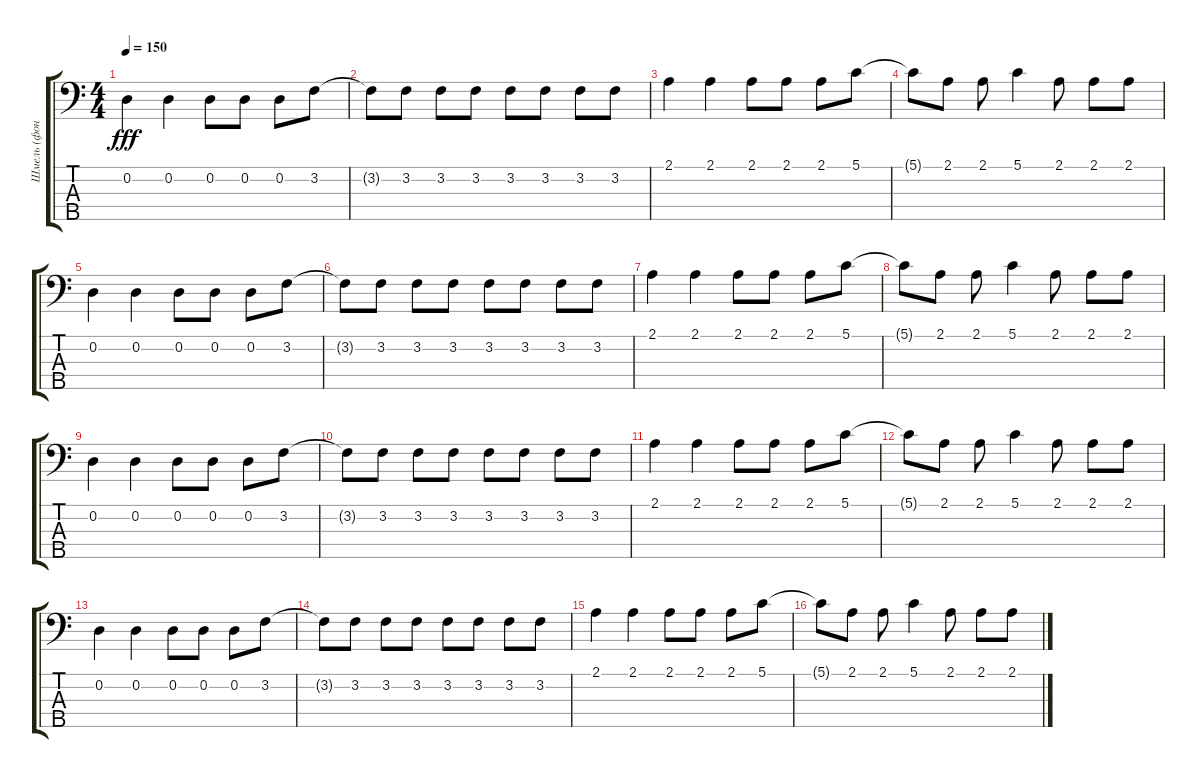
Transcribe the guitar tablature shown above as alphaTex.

\track ("Шмель (фон и перегруз)" "Шмель (фон") {instrument slapbass1}
\staff {score tabs}
\tuning (G2 D2 A1 E1 B0) {hide}
\ts (4 4)
\tempo 150
\clef f4
\ks c
0.2.4{dy fff} 0.2.4 0.2.8 0.2.8 0.2.8 3.2.8 |
3.2{t}.8 3.2.8 3.2.8 3.2.8 3.2.8 3.2.8 3.2.8 3.2.8 |
2.1.4 2.1.4 2.1.8 2.1.8 2.1.8 5.1.8 |
5.1{t}.8 2.1.8 2.1.8 5.1.4 2.1.8 2.1.8 2.1.8 |
0.2.4 0.2.4 0.2.8 0.2.8 0.2.8 3.2.8 |
3.2{t}.8 3.2.8 3.2.8 3.2.8 3.2.8 3.2.8 3.2.8 3.2.8 |
2.1.4 2.1.4 2.1.8 2.1.8 2.1.8 5.1.8 |
5.1{t}.8 2.1.8 2.1.8 5.1.4 2.1.8 2.1.8 2.1.8 |
0.2.4 0.2.4 0.2.8 0.2.8 0.2.8 3.2.8 |
3.2{t}.8 3.2.8 3.2.8 3.2.8 3.2.8 3.2.8 3.2.8 3.2.8 |
2.1.4 2.1.4 2.1.8 2.1.8 2.1.8 5.1.8 |
5.1{t}.8 2.1.8 2.1.8 5.1.4 2.1.8 2.1.8 2.1.8 |
0.2.4 0.2.4 0.2.8 0.2.8 0.2.8 3.2.8 |
3.2{t}.8 3.2.8 3.2.8 3.2.8 3.2.8 3.2.8 3.2.8 3.2.8 |
2.1.4 2.1.4 2.1.8 2.1.8 2.1.8 5.1.8 |
5.1{t}.8 2.1.8 2.1.8 5.1.4 2.1.8 2.1.8 2.1.8
